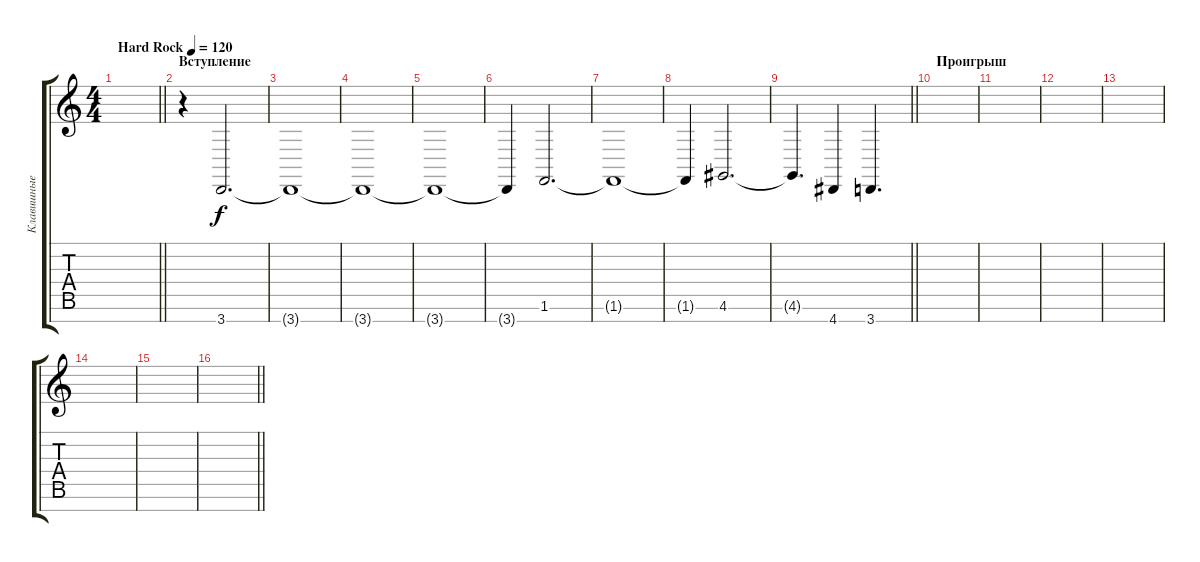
\track ("Клавишные II" "Клавишные ") {instrument pad2warm}
\staff {score tabs}
\tuning (E4 B3 G3 D3 A2 E2 B1) {hide}
\ts (4 4)
\tempo (120 "Hard Rock")
\clef g2
\barLineRight lightlight
\ks c
|
\section ("" "Вступление")
r.4 3.7.2{d} |
3.7{t}.1 |
3.7{t}.1 |
3.7{t}.1 |
3.7{t}.4 1.6.2{d} |
1.6{t}.1 |
1.6{t}.4 4.6.2{d} |
\barLineRight lightlight
4.6{t}.4{d} 4.7.4 3.7.4{d} |
\section ("" "Проигрыш")
|
|
|
|
|
|
\barLineRight lightlight
